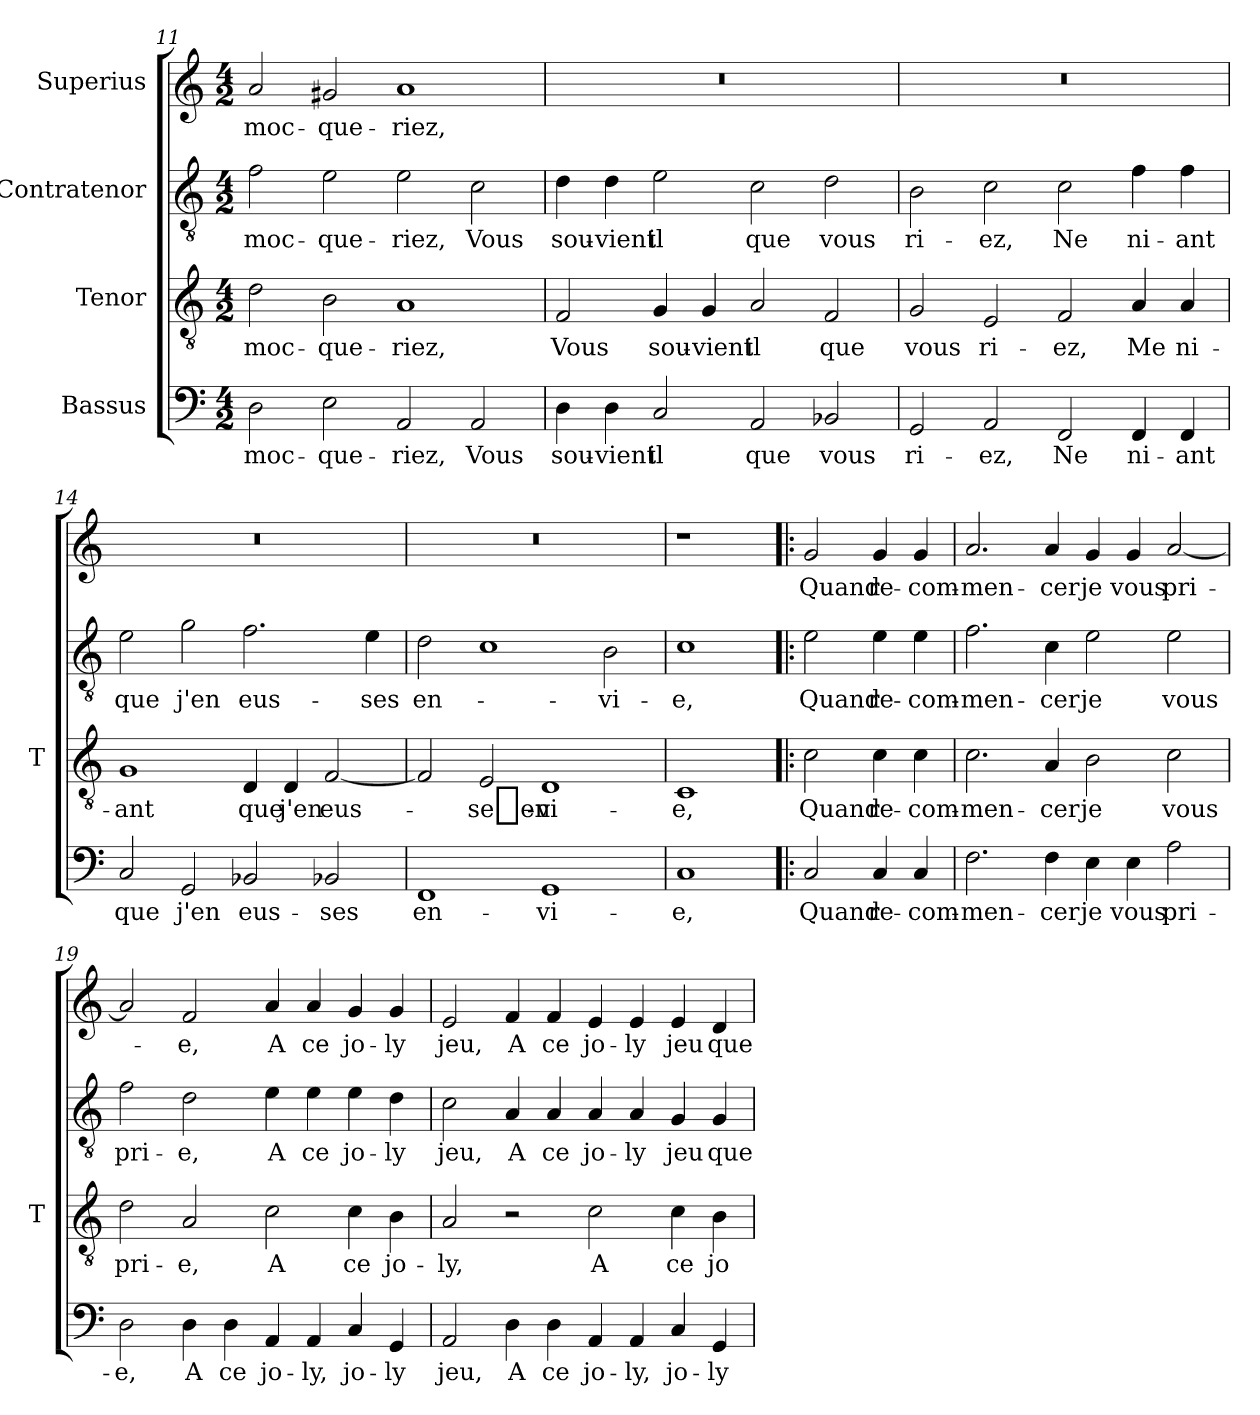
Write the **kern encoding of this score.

**kern	**text	**kern	**text	**kern	**text	**kern	**text
*part4	*part4	*part3	*part3	*part2	*part2	*part1	*part1
*staff4	*staff4	*staff3	*staff3	*staff2	*staff2	*staff1	*staff1
*I"Bassus	*	*I"Tenor	*	*I"Contratenor	*	*I"Superius	*
*	*	*I'T	*	*	*	*	*
*clefF4	*	*clefGv2	*	*clefGv2	*	*clefG2	*
*k[]	*	*k[]	*	*k[]	*	*k[]	*
*M4/2	*	*M4/2	*	*M4/2	*	*M4/2	*
=11	=11	=11	=11	=11	=11	=11	=11
2D	moc-	2d	moc-	2f	moc-	2a	moc-
2E	que-	2B	que-	2e	que-	2g#X	que-
2AA	-riez,	1A	-riez,	2e	-riez,	1a	-riez,
2AA	-Vous	.	.	2c	-Vous	.	.
=12	=12	=12	=12	=12	=12	=12	=12
4D	sou-	2F	-Vous	4d	sou-	0r	.
4D	-vient	.	.	4d	-vient	.	.
2C	-il	4G	sou-	2e	-il	.	.
.	.	4G	-vient	.	.	.	.
2AA	-que	2A	-il	2c	-que	.	.
2BB-X	-vous	2F	-que	2d	-vous	.	.
=13	=13	=13	=13	=13	=13	=13	=13
2GG	ri-	2G	-vous	2B	ri-	0r	.
2AA	-ez,	2E	ri-	2c	-ez,	.	.
2FF	-Ne	2F	-ez,	2c	-Ne	.	.
4FF	ni-	4A	-Me	4f	ni-	.	.
4FF	-ant	4A	ni-	4f	-ant	.	.
=14	=14	=14	=14	=14	=14	=14	=14
2C	-que	1G	-ant	2e	-que	0r	.
2GG	-j'en	.	.	2g	-j'en	.	.
2BB-X	eus-	4D	-que	2.f	eus-	.	.
.	.	4D	-j'en	.	.	.	.
2BB-X	-ses	[2F	eus-	.	.	.	.
.	.	.	.	4e	-ses	.	.
=15	=15	=15	=15	=15	=15	=15	=15
1FF	en-	2F]	.	2d	en-	0r	.
.	.	2E	se_en-	1c	.	.	.
1GG	vi-	1D	vi-	.	.	.	.
.	.	.	.	2B	vi-	.	.
=16	=16	=16	=16	=16	=16	=16	=16
1C	-e,	1C	-e,	1c	-e,	1r	.
=17!|:	=17!|:	=17!|:	=17!|:	=17!|:	=17!|:	=17!|:	=17!|:
2C	-Quand	2c	-Quand	2e	-Quand	2g	-Quand
4C	re-	4c	re-	4e	re-	4g	re-
4C	com-	4c	com-	4e	com-	4g	com-
=18	=18	=18	=18	=18	=18	=18	=18
2.F	men-	2.c	men-	2.f	men-	2.a	men-
4F	-cer	4A	-cer	4c	-cer	4a	-cer
4E	-je	2B	-je	2e	-je	4g	-je
4E	-vous	.	.	.	.	4g	-vous
2A	pri-	2c	-vous	2e	-vous	[2a	pri-
=19	=19	=19	=19	=19	=19	=19	=19
2D	-e,	2d	pri-	2f	pri-	2a]	.
4D	-A	2A	-e,	2d	-e,	2f	-e,
4D	-ce	.	.	.	.	.	.
4AA	jo-	2c	-A	4e	-A	4a	-A
4AA	-ly,	.	.	4e	-ce	4a	-ce
4C	jo-	4c	-ce	4e	jo-	4g	jo-
4GG	-ly	4B	jo-	4d	-ly	4g	-ly
=20	=20	=20	=20	=20	=20	=20	=20
2AA	-jeu,	2A	-ly,	2c	-jeu,	2e	-jeu,
4D	-A	2r	.	4A	-A	4f	-A
4D	-ce	.	.	4A	-ce	4f	-ce
4AA	jo-	2c	-A	4A	jo-	4e	jo-
4AA	-ly,	.	.	4A	-ly	4e	-ly
4C	jo-	4c	-ce	4G	-jeu	4e	-jeu
4GG	-ly	4B	jo-	4G	-que	4d	-que
=	=	=	=	=	=	=	=
*-	*-	*-	*-	*-	*-	*-	*-
